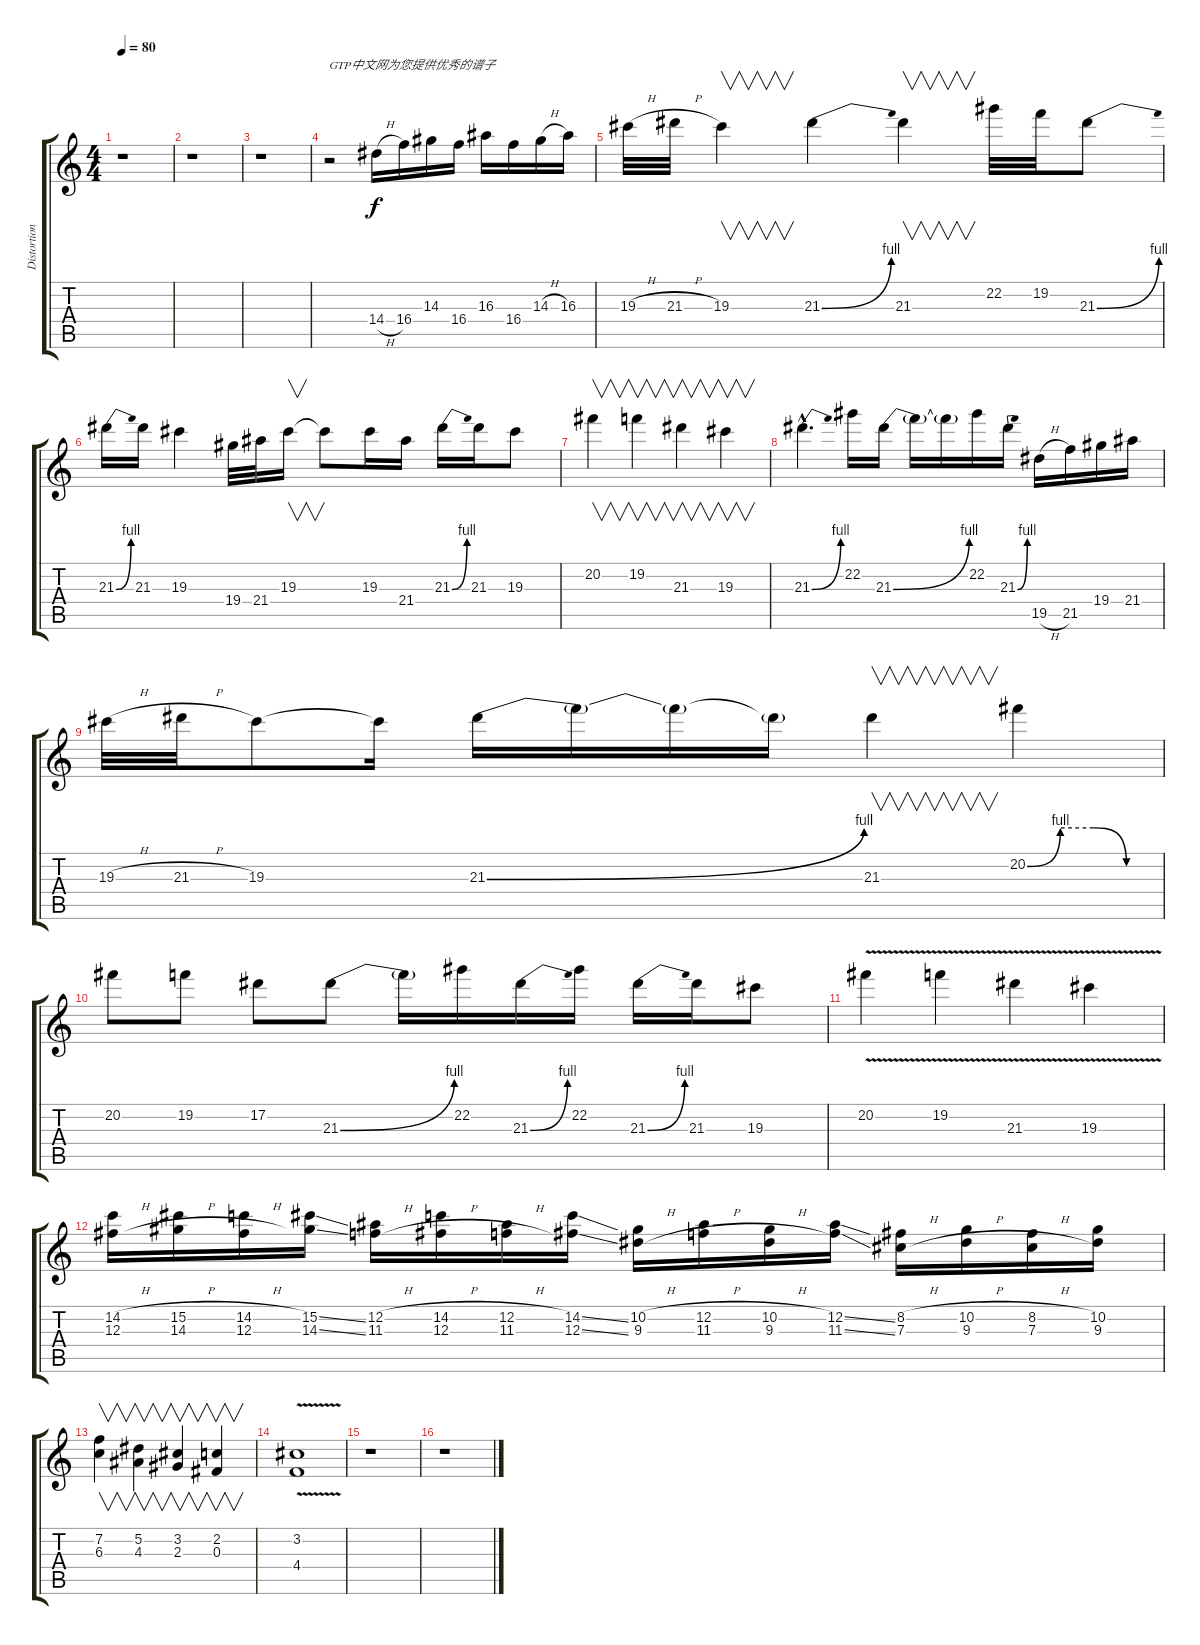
\track ("Distortion Guitar" "Distortion") {instrument distortionguitar}
\staff {score tabs}
\tuning (Eb4 Bb3 Gb3 Db3 Ab2 Eb2) {hide}
\ts (4 4)
\tempo 80
\clef g2
\ks c
r.1{dy f instrument distortionguitar} |
r.1 |
r.1 |
r.2{txt "GTP中文网为您提供优秀的谱子"} 14.4{h}.16 16.4.16 14.3.16 16.4.16 16.3.16 16.4.16 14.3{h}.16 16.3.16 |
19.3{h}.32 21.3{h}.32 19.3.4{v} 21.3{be (bend 0 0 60 4)}.4 21.3.4{v} 22.2.32 19.2.32 21.3{be (bend 0 0 60 4)}.8 |
21.3{be (bend 0 0 60 4)}.16 21.3.16 19.3.4 19.4.32 21.4.32 19.3.16{v} 19.3{t}.8 19.3.16 21.4.16 21.3{be (bend 0 0 60 4)}.16 21.3.16 19.3.8 |
20.2.4{v} 19.2.4{v} 21.3.4{v} 19.3.4{v} |
21.3{be (bend 0 0 60 4) hac}.4{d} 22.2.16 21.3{be (bend 0 0 60 4)}.16 21.3{t}.16 21.3{t}.16 22.2.16 21.3{be (bend 0 0 60 4)}.16 19.5{h}.16 21.5.16 19.4.16 21.4.16 |
19.3{h}.32 21.3{h}.32 19.3.8 19.3{t}.16 21.3{be (bend 0 0 60 4)}.16 21.3{t}.16 21.3{t}.16 21.3{t}.16 21.3.4{v} 20.2{be (custom 0 0 15 4 30 4 45 0 60 0)}.4 |
20.2.8 19.2.8 17.2.8 21.3{be (bend 0 0 60 4)}.8 21.3{t}.16 22.2.16 21.3{be (bend 0 0 60 4)}.16 22.2.16 21.3{be (bend 0 0 60 4)}.16 21.3.16 19.3.8 |
20.2{v}.4 19.2{v}.4 21.3{v}.4 19.3{v}.4 |
(14.2{h} 12.3{h}).16 (15.2{h} 14.3{h}).16 (14.2{h} 12.3{h}).16 (15.2{ss} 14.3{ss}).16 (12.2{h} 11.3{h}).16 (14.2{h} 12.3{h}).16 (12.2{h} 11.3{h}).16 (14.2{ss} 12.3{ss}).16 (10.2{h} 9.3{h}).16 (12.2{h} 11.3{h}).16 (10.2{h} 9.3{h}).16 (12.2{ss} 11.3{ss}).16 (8.2{h} 7.3{h}).16 (10.2{h} 9.3{h}).16 (8.2{h} 7.3{h}).16 (10.2 9.3).16 |
(7.2 6.3).4{v} (5.2 4.3).4{v} (3.2 2.3).4{v} (2.2 0.3).4{v} |
(3.2{v} 4.4{v}).1 |
r.1 |
r.1
